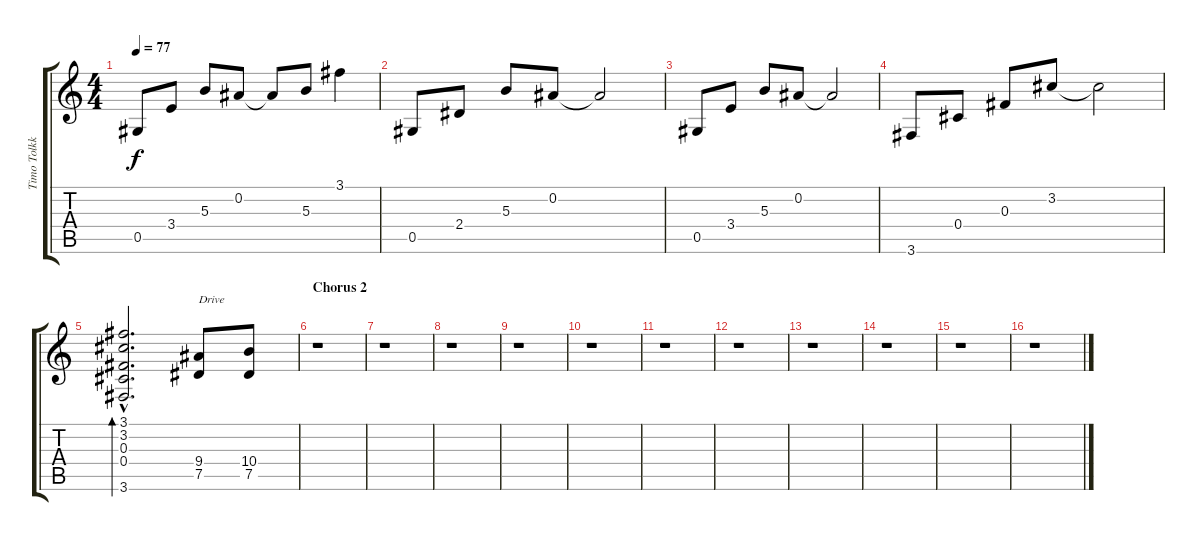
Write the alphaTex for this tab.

\track ("Timo Tolkki (Acoustic)" "Timo Tolkk") {instrument acousticguitarsteel}
\staff {score tabs}
\tuning (Eb4 Bb3 Gb3 Db3 Ab2 Eb2) {hide}
\ts (4 4)
\tempo 77
\clef g2
\ks c
0.5.8{dy f} 3.4.8 5.3.8 0.2.8 0.2{t}.8 5.3.8 3.1.4 |
0.5.8 2.4.8 5.3.8 0.2.8 0.2{t}.2 |
0.5.8 3.4.8 5.3.8 0.2.8 0.2{t}.2 |
3.6.8 0.4.8 0.3.8 3.2.8 3.2{t}.2 |
(3.1{hac} 3.2{hac} 0.3{hac} 0.4{hac} 3.6{hac}).2{d bd 120} (9.4 7.5).8{txt "Drive" instrument distortionguitar} (10.4 7.5).8 |
\section ("" "Chorus 2")
r.1 |
r.1 |
r.1 |
r.1 |
r.1 |
r.1 |
r.1 |
r.1 |
r.1 |
r.1 |
r.1
